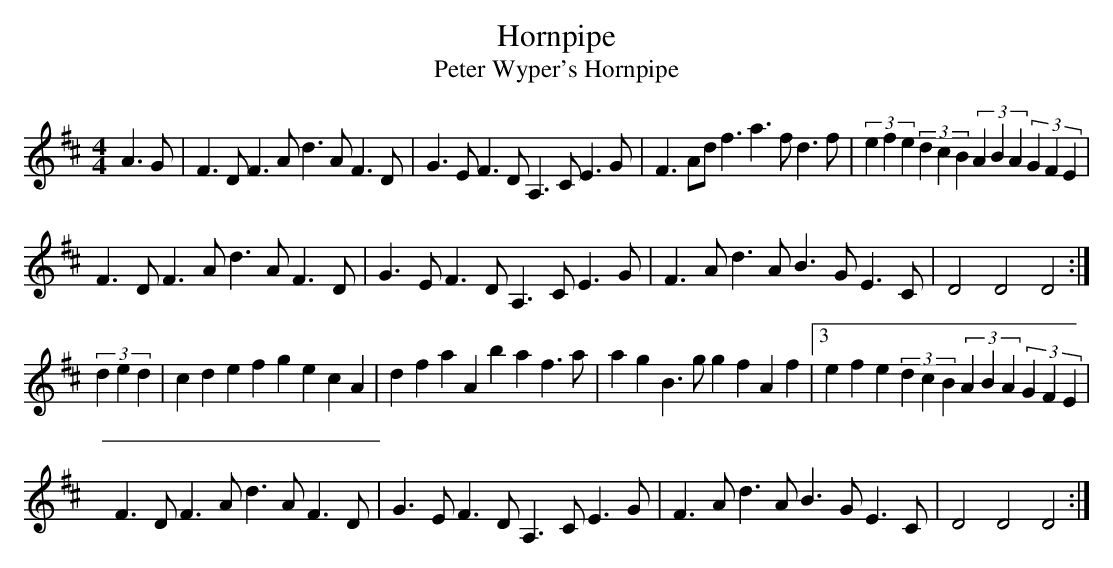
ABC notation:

X:1
T:Hornpipe
T:Peter Wyper's Hornpipe
L:1/4
M:4/4
K:D
A>G|F>DF>A d>AF>D|G>EF>D A,>CE>G|F>Ad<f a>fd>f|\
(3efe (3dcB (3ABA (3GFE|
F>DF>A d>AF>D|G>EF>D A,>CE>G|F>Ad>A B>GE>C|D2 D2 D2:|
(3ded|cdef gecA|dfaA baf>a|agB>g gfAf|3efe (3dcB (3ABA (3GFE|
F>DF>A d>AF>D|G>EF>D A,>CE>G|F>Ad>A B>GE>C|D2 D2 D2:|
